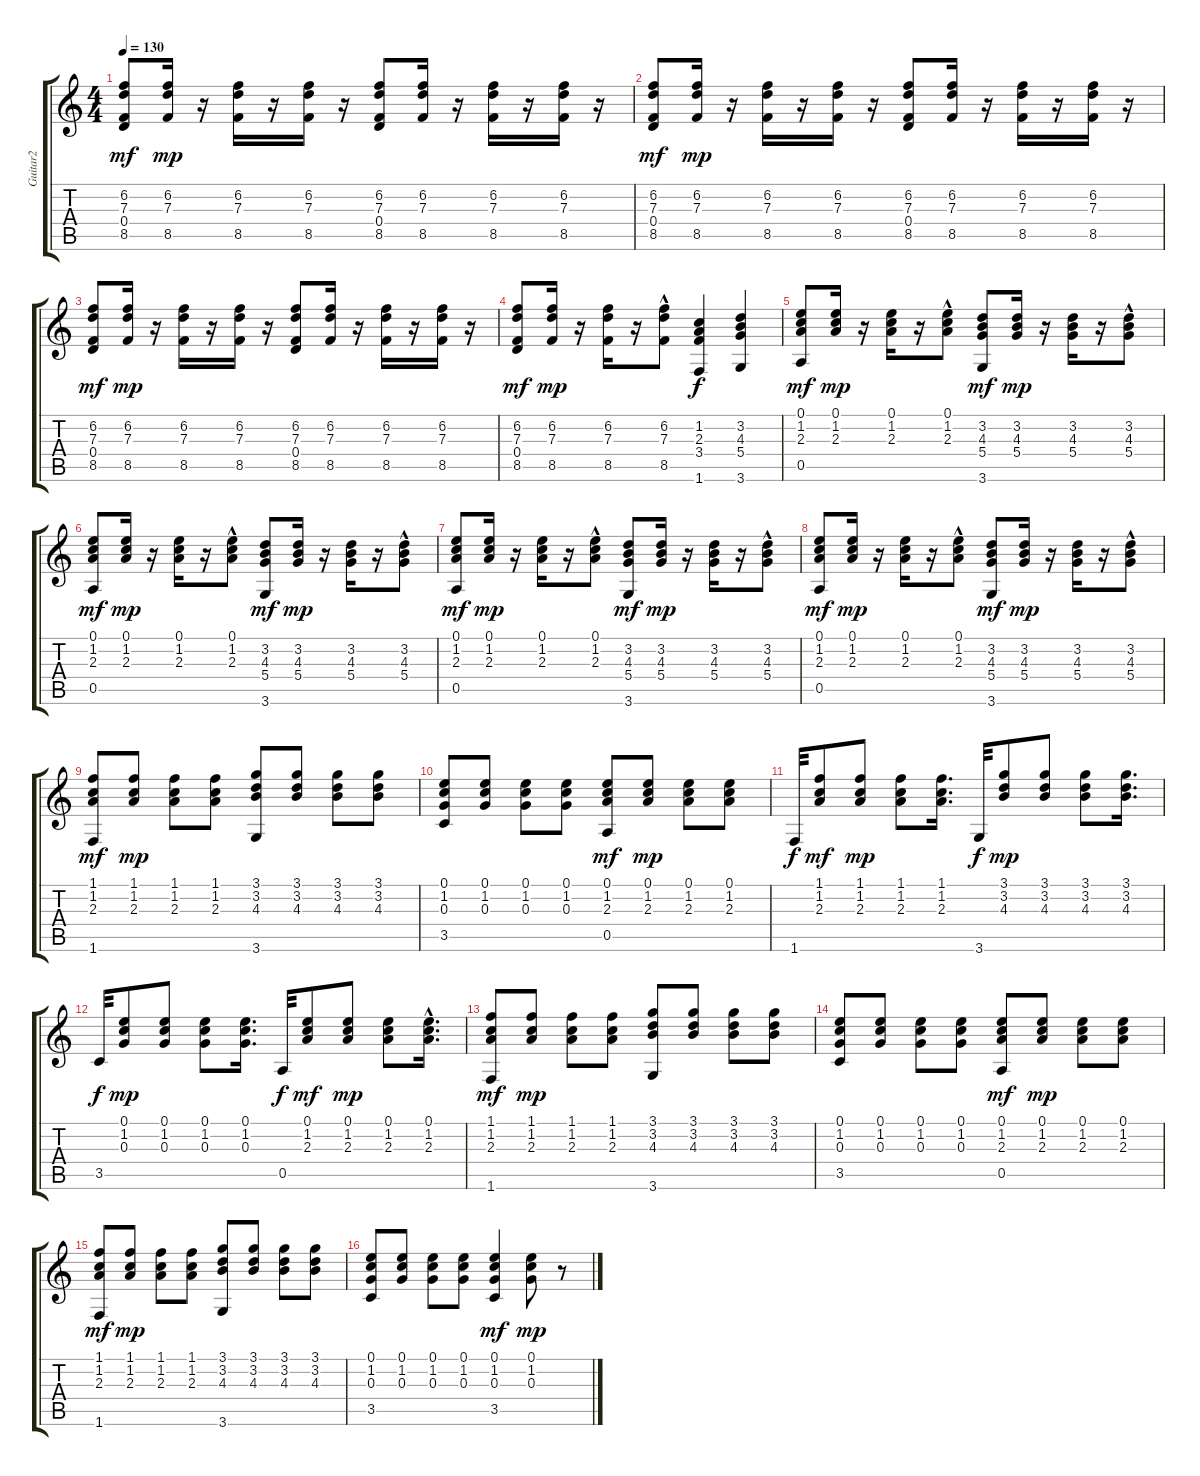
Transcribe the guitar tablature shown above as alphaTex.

\track ("Guitar2" "Guitar2") {instrument acousticguitarsteel}
\staff {score tabs}
\tuning (E4 B3 G3 D3 A2 E2) {hide}
\ts (4 4)
\tempo 130
\clef g2
\ks c
(6.2 7.3 0.4 8.5).8{dy mf} (6.2 7.3 8.5).16{dy mp} r.16 (6.2 7.3 8.5).16 r.16 (6.2 7.3 8.5).16 r.16 (6.2 7.3 0.4 8.5).8 (6.2 7.3 8.5).16 r.16 (6.2 7.3 8.5).16 r.16 (6.2 7.3 8.5).16 r.16 |
(6.2 7.3 0.4 8.5).8{dy mf} (6.2 7.3 8.5).16{dy mp} r.16 (6.2 7.3 8.5).16 r.16 (6.2 7.3 8.5).16 r.16 (6.2 7.3 0.4 8.5).8 (6.2 7.3 8.5).16 r.16 (6.2 7.3 8.5).16 r.16 (6.2 7.3 8.5).16 r.16 |
(6.2 7.3 0.4 8.5).8{dy mf} (6.2 7.3 8.5).16{dy mp} r.16 (6.2 7.3 8.5).16 r.16 (6.2 7.3 8.5).16 r.16 (6.2 7.3 0.4 8.5).8 (6.2 7.3 8.5).16 r.16 (6.2 7.3 8.5).16 r.16 (6.2 7.3 8.5).16 r.16 |
(6.2 7.3 0.4 8.5).8{dy mf} (6.2 7.3 8.5).16{dy mp} r.16 (6.2 7.3 8.5).16 r.16 (6.2{hac} 7.3{hac} 8.5).8 (1.2 2.3 3.4 1.6).4{dy f} (3.2 4.3 5.4 3.6).4 |
(0.1 1.2 2.3 0.5).8{dy mf} (0.1 1.2 2.3).16{dy mp} r.16 (0.1 1.2 2.3).16 r.16 (0.1{hac} 1.2{hac} 2.3{hac}).8 (3.2 4.3 5.4 3.6).8{dy mf} (3.2 4.3 5.4).16{dy mp} r.16 (3.2 4.3 5.4).16 r.16 (3.2{hac} 4.3{hac} 5.4{hac}).8 |
(0.1 1.2 2.3 0.5).8{dy mf} (0.1 1.2 2.3).16{dy mp} r.16 (0.1 1.2 2.3).16 r.16 (0.1{hac} 1.2{hac} 2.3{hac}).8 (3.2 4.3 5.4 3.6).8{dy mf} (3.2 4.3 5.4).16{dy mp} r.16 (3.2 4.3 5.4).16 r.16 (3.2{hac} 4.3{hac} 5.4{hac}).8 |
(0.1 1.2 2.3 0.5).8{dy mf} (0.1 1.2 2.3).16{dy mp} r.16 (0.1 1.2 2.3).16 r.16 (0.1{hac} 1.2{hac} 2.3{hac}).8 (3.2 4.3 5.4 3.6).8{dy mf} (3.2 4.3 5.4).16{dy mp} r.16 (3.2 4.3 5.4).16 r.16 (3.2{hac} 4.3{hac} 5.4{hac}).8 |
(0.1 1.2 2.3 0.5).8{dy mf} (0.1 1.2 2.3).16{dy mp} r.16 (0.1 1.2 2.3).16 r.16 (0.1{hac} 1.2{hac} 2.3{hac}).8 (3.2 4.3 5.4 3.6).8{dy mf} (3.2 4.3 5.4).16{dy mp} r.16 (3.2 4.3 5.4).16 r.16 (3.2{hac} 4.3{hac} 5.4{hac}).8 |
(1.1 1.2 2.3 1.6).8{dy mf} (1.1 1.2 2.3).8{dy mp} (1.1 1.2 2.3).8 (1.1 1.2 2.3).8 (3.1 3.2 4.3 3.6).8 (3.1 3.2 4.3).8 (3.1 3.2 4.3).8 (3.1 3.2 4.3).8 |
(0.1 1.2 0.3 3.5).8 (0.1 1.2 0.3).8 (0.1 1.2 0.3).8 (0.1 1.2 0.3).8 (0.1 1.2 2.3 0.5).8{dy mf} (0.1 1.2 2.3).8{dy mp} (0.1 1.2 2.3).8 (0.1 1.2 2.3).8 |
1.6.32{dy f} (1.1 1.2 2.3).8{dy mf} (1.1 1.2 2.3).8{dy mp} (1.1 1.2 2.3).8 (1.1 1.2 2.3).16{d} 3.6.32{dy f} (3.1 3.2 4.3).8{dy mp} (3.1 3.2 4.3).8 (3.1 3.2 4.3).8 (3.1 3.2 4.3).16{d} |
3.5.32{dy f} (0.1 1.2 0.3).8{dy mp} (0.1 1.2 0.3).8 (0.1 1.2 0.3).8 (0.1 1.2 0.3).16{d} 0.5.32{dy f} (0.1 1.2 2.3).8{dy mf} (0.1 1.2 2.3).8{dy mp} (0.1 1.2 2.3).8 (0.1 1.2{hac} 2.3{hac}).16{d} |
(1.1 1.2 2.3 1.6).8{dy mf} (1.1 1.2 2.3).8{dy mp} (1.1 1.2 2.3).8 (1.1 1.2 2.3).8 (3.1 3.2 4.3 3.6).8 (3.1 3.2 4.3).8 (3.1 3.2 4.3).8 (3.1 3.2 4.3).8 |
(0.1 1.2 0.3 3.5).8 (0.1 1.2 0.3).8 (0.1 1.2 0.3).8 (0.1 1.2 0.3).8 (0.1 1.2 2.3 0.5).8{dy mf} (0.1 1.2 2.3).8{dy mp} (0.1 1.2 2.3).8 (0.1 1.2 2.3).8 |
(1.1 1.2 2.3 1.6).8{dy mf} (1.1 1.2 2.3).8{dy mp} (1.1 1.2 2.3).8 (1.1 1.2 2.3).8 (3.1 3.2 4.3 3.6).8 (3.1 3.2 4.3).8 (3.1 3.2 4.3).8 (3.1 3.2 4.3).8 |
(0.1 1.2 0.3 3.5).8 (0.1 1.2 0.3).8 (0.1 1.2 0.3).8 (0.1 1.2 0.3).8 (0.1 1.2 0.3 3.5).4{dy mf} (0.1 1.2 0.3).8{dy mp} r.8
